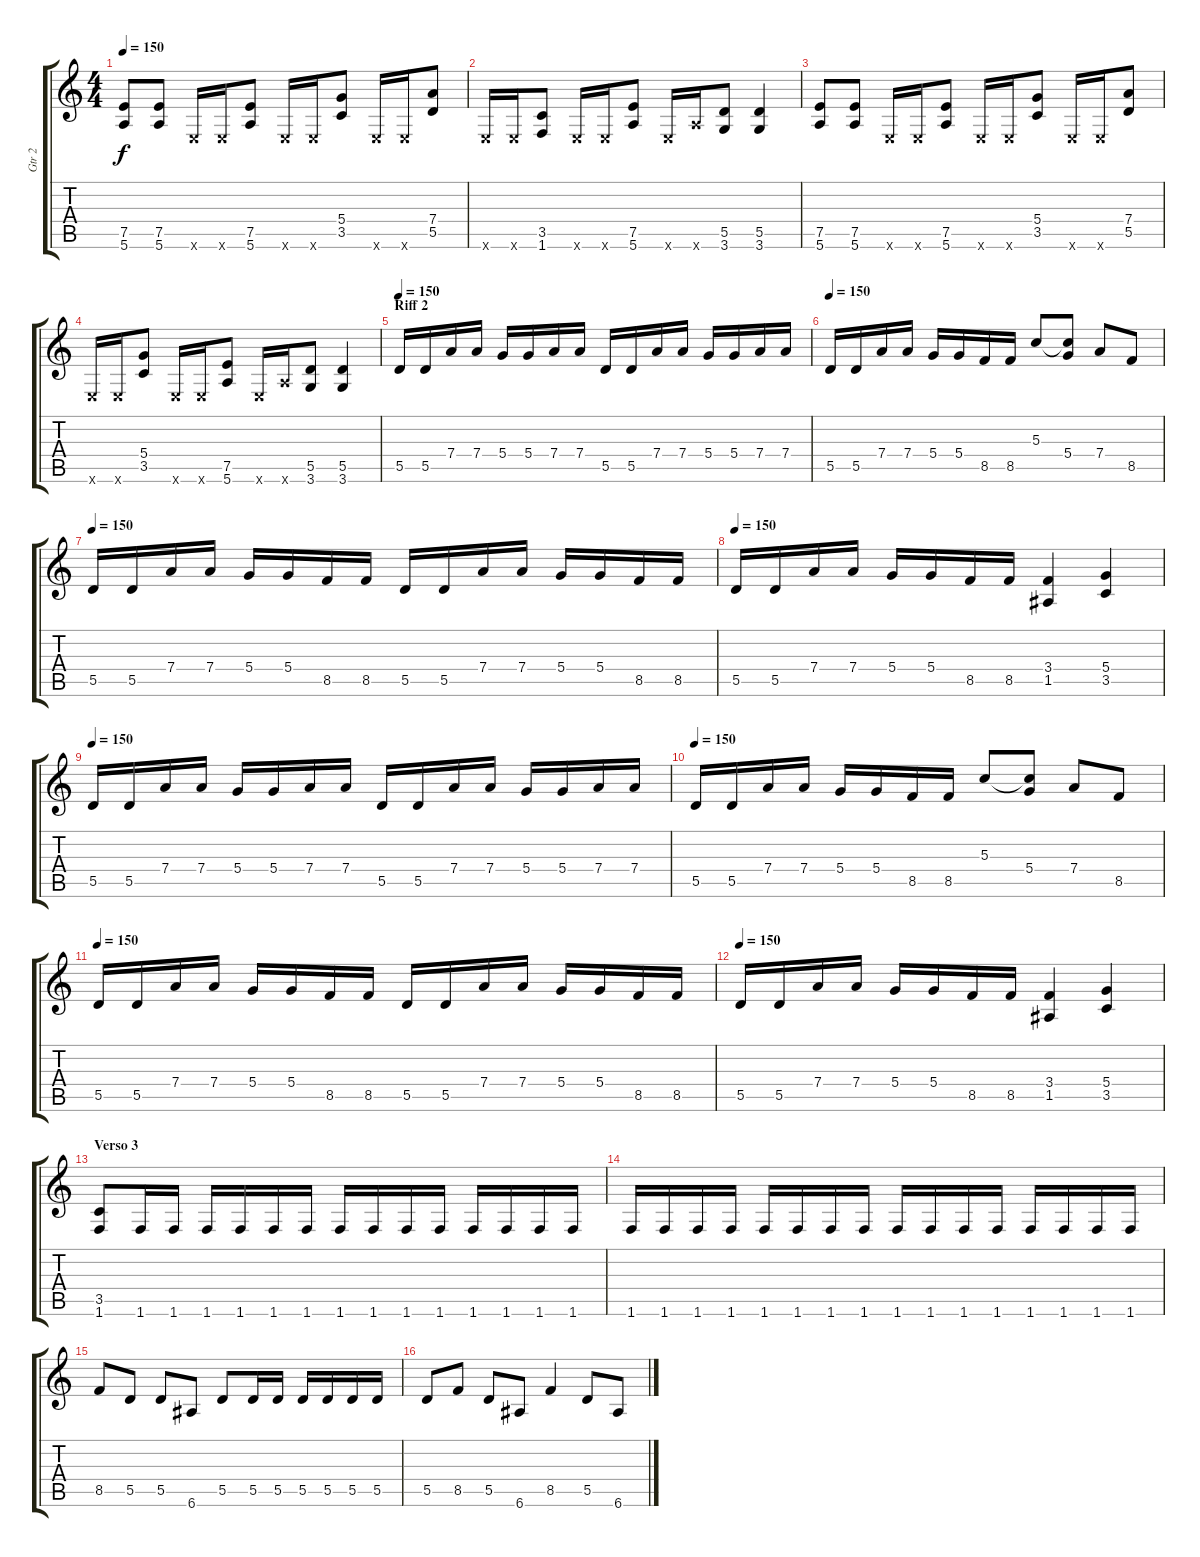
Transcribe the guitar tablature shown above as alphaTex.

\track ("Gtr 2" "Gtr 2") {instrument distortionguitar}
\staff {score tabs}
\tuning (E4 B3 G3 D3 A2 E2) {hide}
\ts (4 4)
\tempo 150
\clef g2
\ks c
(7.5 5.6).8{dy f} (7.5 5.6).8 0.6{x}.16 0.6{x}.16 (7.5 5.6).8 0.6{x}.16 0.6{x}.16 (5.4 3.5).8 0.6{x}.16 0.6{x}.16 (7.4 5.5).8 |
0.6{x}.16 0.6{x}.16 (3.5 1.6).8 0.6{x}.16 0.6{x}.16 (7.5 5.6).8 0.6{x}.16 5.6{x}.16 (5.5 3.6).8 (5.5 3.6).4 |
(7.5 5.6).8 (7.5 5.6).8 0.6{x}.16 0.6{x}.16 (7.5 5.6).8 0.6{x}.16 0.6{x}.16 (5.4 3.5).8 0.6{x}.16 0.6{x}.16 (7.4 5.5).8 |
0.6{x}.16 0.6{x}.16 (5.4 3.5).8 0.6{x}.16 0.6{x}.16 (7.5 5.6).8 0.6{x}.16 5.6{x}.16 (5.5 3.6).8 (5.5 3.6).4 |
\section ("" "Riff 2")
\tempo 150
5.5.16 5.5.16 7.4.16 7.4.16 5.4.16 5.4.16 7.4.16 7.4.16 5.5.16 5.5.16 7.4.16 7.4.16 5.4.16 5.4.16 7.4.16 7.4.16 |
\tempo 150
5.5.16 5.5.16 7.4.16 7.4.16 5.4.16 5.4.16 8.5.16 8.5.16 5.3.8 (5.3{t} 5.4).8 7.4.8 8.5.8 |
\tempo 150
5.5.16 5.5.16 7.4.16 7.4.16 5.4.16 5.4.16 8.5.16 8.5.16 5.5.16 5.5.16 7.4.16 7.4.16 5.4.16 5.4.16 8.5.16 8.5.16 |
\tempo 150
5.5.16 5.5.16 7.4.16 7.4.16 5.4.16 5.4.16 8.5.16 8.5.16 (3.4 1.5).4 (5.4 3.5).4 |
\tempo 150
5.5.16 5.5.16 7.4.16 7.4.16 5.4.16 5.4.16 7.4.16 7.4.16 5.5.16 5.5.16 7.4.16 7.4.16 5.4.16 5.4.16 7.4.16 7.4.16 |
\tempo 150
5.5.16 5.5.16 7.4.16 7.4.16 5.4.16 5.4.16 8.5.16 8.5.16 5.3.8 (5.3{t} 5.4).8 7.4.8 8.5.8 |
\tempo 150
5.5.16 5.5.16 7.4.16 7.4.16 5.4.16 5.4.16 8.5.16 8.5.16 5.5.16 5.5.16 7.4.16 7.4.16 5.4.16 5.4.16 8.5.16 8.5.16 |
\tempo 150
5.5.16 5.5.16 7.4.16 7.4.16 5.4.16 5.4.16 8.5.16 8.5.16 (3.4 1.5).4 (5.4 3.5).4 |
\section ("" "Verso 3")
(3.5 1.6).8 1.6.16 1.6.16 1.6.16 1.6.16 1.6.16 1.6.16 1.6.16 1.6.16 1.6.16 1.6.16 1.6.16 1.6.16 1.6.16 1.6.16 |
1.6.16 1.6.16 1.6.16 1.6.16 1.6.16 1.6.16 1.6.16 1.6.16 1.6.16 1.6.16 1.6.16 1.6.16 1.6.16 1.6.16 1.6.16 1.6.16 |
8.5.8 5.5.8 5.5.8 6.6.8 5.5.8 5.5.16 5.5.16 5.5.16 5.5.16 5.5.16 5.5.16 |
5.5.8 8.5.8 5.5.8 6.6.8 8.5.4 5.5.8 6.6.8
